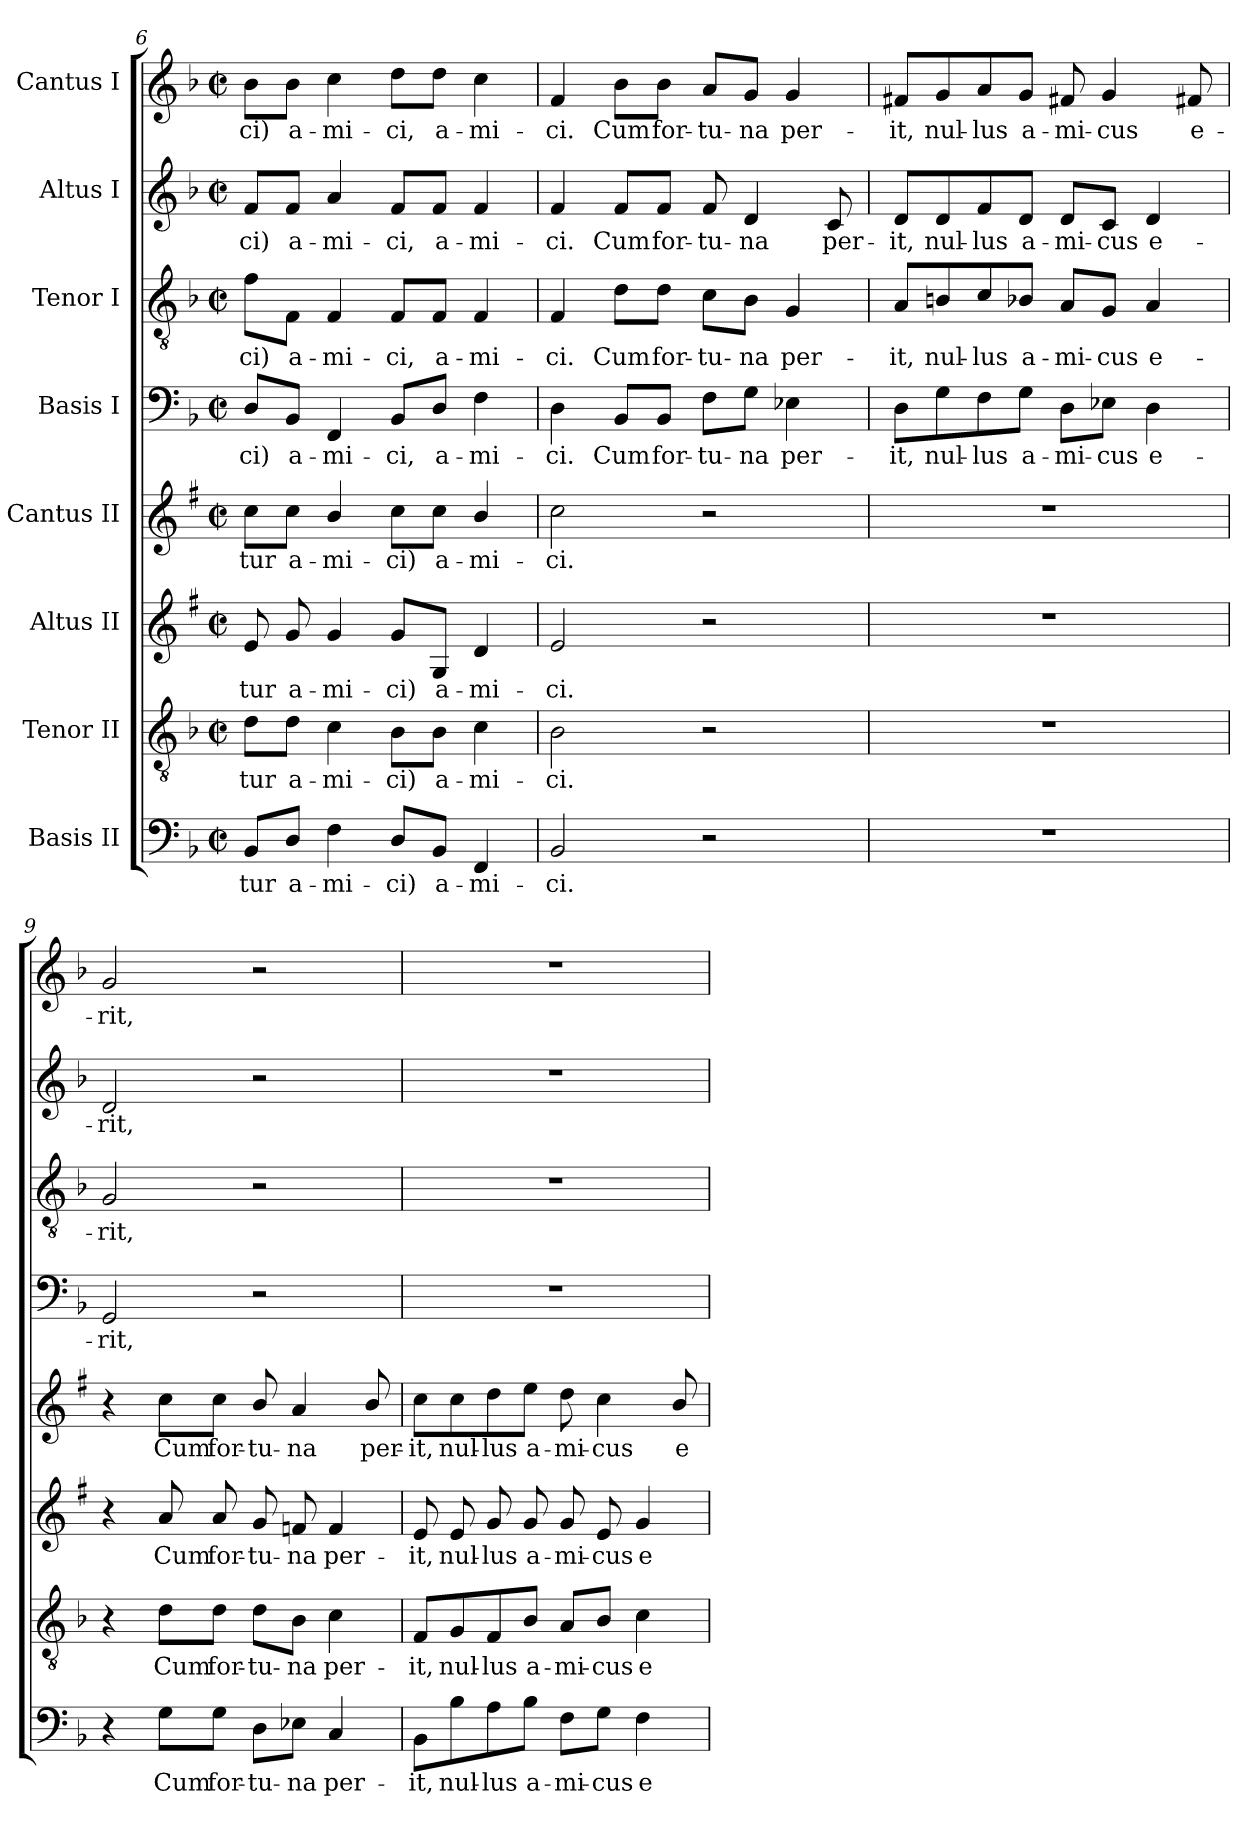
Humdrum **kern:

**kern	**text	**kern	**text	**kern	**text	**kern	**text	**kern	**text	**kern	**text	**kern	**text	**kern	**text
*part8	*part8	*part7	*part7	*part6	*part6	*part5	*part5	*part4	*part4	*part3	*part3	*part2	*part2	*part1	*part1
*staff8	*staff8	*staff7	*staff7	*staff6	*staff6	*staff5	*staff5	*staff4	*staff4	*staff3	*staff3	*staff2	*staff2	*staff1	*staff1
*I"Basis II	*	*I"Tenor II	*	*I"Altus II	*	*I"Cantus II	*	*I"Basis I	*	*I"Tenor I	*	*I"Altus I	*	*I"Cantus I	*
*clefF4	*	*clefGv2	*	*clefG2	*	*clefG2	*	*clefF4	*	*clefGv2	*	*clefG2	*	*clefG2	*
*	*	*	*	*ITrd1c2	*	*ITrd1c2	*	*	*	*	*	*	*	*	*
*k[b-]	*	*k[b-]	*	*k[b-]	*	*k[b-]	*	*k[b-]	*	*k[b-]	*	*k[b-]	*	*k[b-]	*
*d:	*	*d:	*	*d:	*	*d:	*	*d:	*	*d:	*	*d:	*	*d:	*
*M2/2	*	*M2/2	*	*M2/2	*	*M2/2	*	*M2/2	*	*M2/2	*	*M2/2	*	*M2/2	*
*met(c|)	*	*met(c|)	*	*met(c|)	*	*met(c|)	*	*met(c|)	*	*met(c|)	*	*met(c|)	*	*met(c|)	*
=6	=6	=6	=6	=6	=6	=6	=6	=6	=6	=6	=6	=6	=6	=6	=6
8BB-/L	-tur	8d\L	-tur	8d/	-tur	8b-\L	-tur	8D/L	-ci)	8f\L	-ci)	8f/L	-ci)	8b-\L	-ci)
8D/J	a-	8d\J	a-	8f/	a-	8b-\J	a-	8BB-/J	a-	8F\J	a-	8f/J	a-	8b-\J	a-
4F\	-mi-	4c\	-mi-	4f/	-mi-	4a/	-mi-	4FF/	-mi-	4F/	-mi-	4a/	-mi-	4cc\	-mi-
8D/L	-ci)	8B-\L	-ci)	8f/L	-ci)	8b-\L	-ci)	8BB-/L	-ci,	8F/L	-ci,	8f/L	-ci,	8dd\L	-ci,
8BB-/J	a-	8B-\J	-a-	8F/J	a-	8b-\J	a-	8D/J	a-	8F/J	a-	8f/J	a-	8dd\J	a-
4FF/	-mi-	4c\	-mi-	4c/	-mi-	4a/	-mi-	4F\	-mi-	4F/	-mi-	4f/	-mi-	4cc\	-mi-
=7	=7	=7	=7	=7	=7	=7	=7	=7	=7	=7	=7	=7	=7	=7	=7
2BB-/	-ci.	2B-\	-ci.	2d/	-ci.	2b-\	-ci.	4D\	-ci.	4F/	-ci.	4f/	-ci.	4f/	-ci.
.	.	.	.	.	.	.	.	8BB-/L	Cum	8d\L	Cum	8f/L	Cum	8b-\L	Cum
.	.	.	.	.	.	.	.	8BB-/J	for-	8d\J	for-	8f/J	for-	8b-\J	for-
2r	.	2r	.	2r	.	2r	.	8F\L	-tu-	8c\L	-tu-	8f/	-tu-	8a/L	-tu-
.	.	.	.	.	.	.	.	8G\J	-na	8B-\J	-na	4d/	-na	8g/J	-na
.	.	.	.	.	.	.	.	4E-X\	per-	4G/	per-	.	.	4g/	per-
.	.	.	.	.	.	.	.	.	.	.	.	8c/	per-	.	.
=8	=8	=8	=8	=8	=8	=8	=8	=8	=8	=8	=8	=8	=8	=8	=8
1r	.	1r	.	1r	.	1r	.	8D\L	-it,	8A/L	-it,	8d/L	-it,	8f#X/L	-it,
.	.	.	.	.	.	.	.	8G\	nul-	8Bn/	nul-	8d/	nul-	8g/	nul-
.	.	.	.	.	.	.	.	8F\	-lus	8c/	-lus	8f/	-lus	8a/	-lus
.	.	.	.	.	.	.	.	8G\J	a-	8B-X/J	a-	8d/J	a-	8g/J	a-
.	.	.	.	.	.	.	.	8D\L	-mi-	8A/L	-mi-	8d/L	-mi-	8f#X/	-mi-
.	.	.	.	.	.	.	.	8E-X\J	-cus	8G/J	-cus	8c/J	-cus	4g/	-cus
.	.	.	.	.	.	.	.	4D\	e-	4A/	e-	4d/	e-	.	.
.	.	.	.	.	.	.	.	.	.	.	.	.	.	8f#X/	e-
!!LO:PB:g=z
=9	=9	=9	=9	=9	=9	=9	=9	=9	=9	=9	=9	=9	=9	=9	=9
4r	.	4r	.	4r	.	4r	.	2GG/	-rit,	2G/	-rit,	2d/	-rit,	2g/	-rit,
8G\L	Cum	8d\L	Cum	8g/	Cum	8b-\L	Cum	.	.	.	.	.	.	.	.
8G\J	for-	8d\J	for-	8g/	for-	8b-\J	for-	.	.	.	.	.	.	.	.
8D\L	-tu-	8d\L	-tu-	8f/	-tu-	8a/	-tu-	2r	.	2r	.	2r	.	2r	.
8E-X\J	-na	8B-\J	-na	8e-X/	-na	4g/	-na	.	.	.	.	.	.	.	.
4C/	per-	4c\	per-	4e-/	per-	.	.	.	.	.	.	.	.	.	.
.	.	.	.	.	.	8a/	per-	.	.	.	.	.	.	.	.
=10	=10	=10	=10	=10	=10	=10	=10	=10	=10	=10	=10	=10	=10	=10	=10
8BB-\L	-it,	8F/L	-it,	8d/	-it,	8b-\L	-it,	1r	.	1r	.	1r	.	1r	.
8B-\	nul-	8G/	nul-	8d/	nul-	8b-\	nul-	.	.	.	.	.	.	.	.
8A\	-lus	8F/	-lus	8f/	-lus	8cc\	-lus	.	.	.	.	.	.	.	.
8B-\J	a-	8B-/J	a-	8f/	a-	8dd\J	a-	.	.	.	.	.	.	.	.
8F\L	-mi-	8A/L	-mi-	8f/	-mi-	8cc\	-mi-	.	.	.	.	.	.	.	.
8G\J	-cus	8B-/J	-cus	8d/	-cus	4b-\	-cus	.	.	.	.	.	.	.	.
4F\	e-	4c\	e-	4f/	e-	.	.	.	.	.	.	.	.	.	.
.	.	.	.	.	.	8a/	e-	.	.	.	.	.	.	.	.
=	=	=	=	=	=	=	=	=	=	=	=	=	=	=	=
*-	*-	*-	*-	*-	*-	*-	*-	*-	*-	*-	*-	*-	*-	*-	*-
